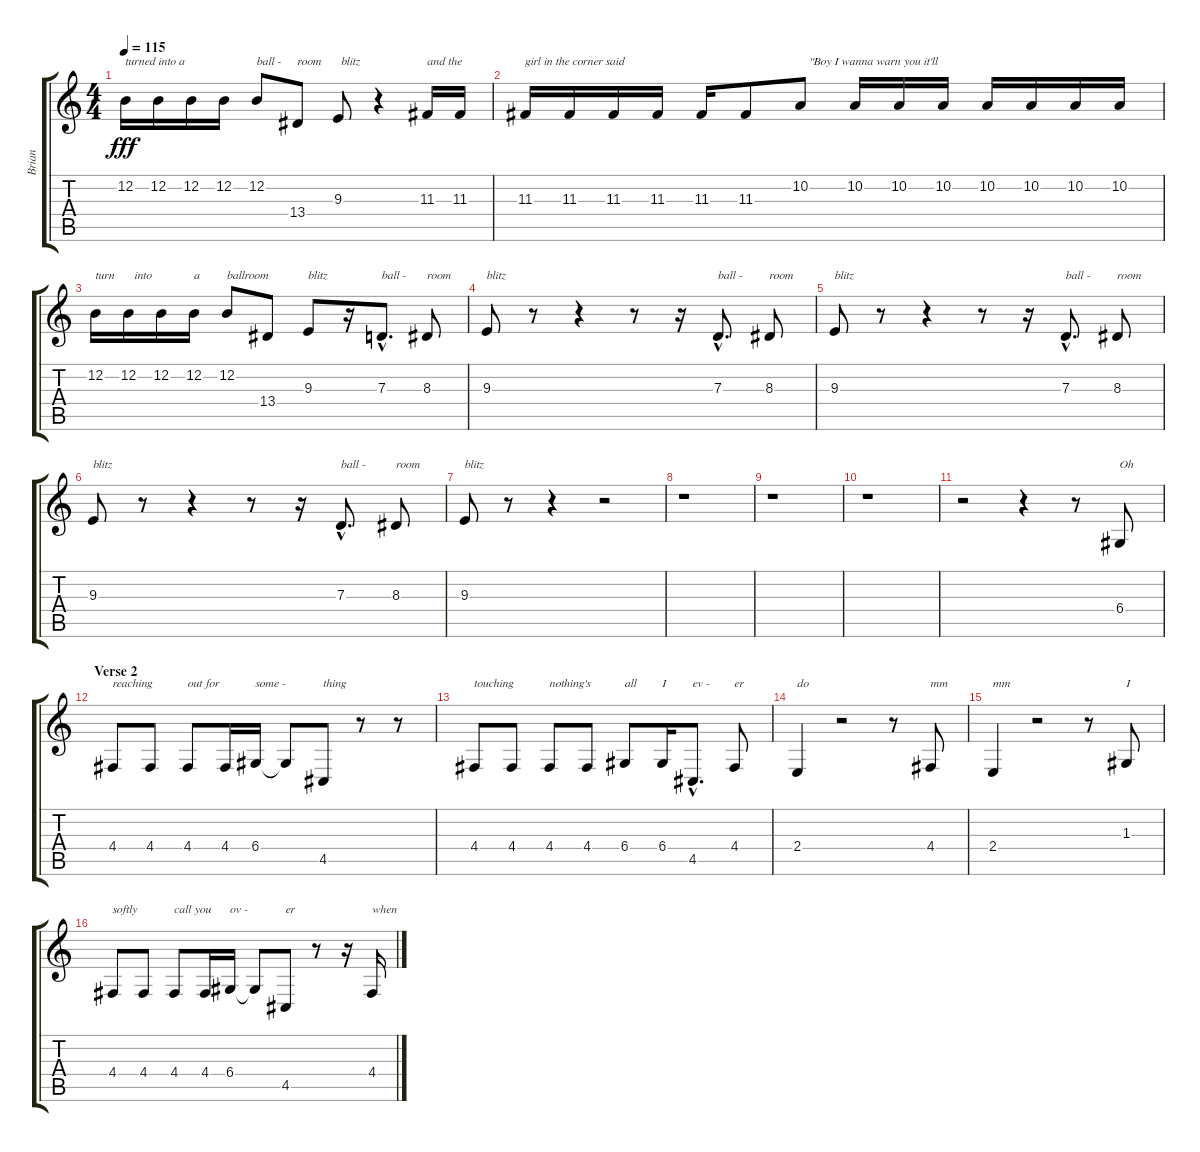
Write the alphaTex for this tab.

\track ("Brian" "Brian") {instrument lead2sawtooth}
\staff {score tabs}
\tuning (E4 B3 G3 D3 A2 E2) {hide}
\ts (4 4)
\tempo 115
\clef g2
\ks c
12.2.16{txt "turned into a" dy fff} 12.2.16{txt " "} 12.2.16{txt " "} 12.2.16{txt " "} 12.2.8{txt "ball -"} 13.4.8{txt "room"} 9.3.8{txt " blitz"} r.4 11.3.16{txt "and the"} 11.3.16{txt " "} |
11.3.16{txt "girl in the corner said"} 11.3.16{txt " "} 11.3.16{txt " "} 11.3.16{txt " "} 11.3.16{txt " "} 11.3.8{txt " "} 10.2.8{txt "   \"Boy I wanna warn you it'll"} 10.2.16{txt " "} 10.2.16{txt " "} 10.2.16{txt " "} 10.2.16{txt " "} 10.2.16{txt " "} 10.2.16{txt " "} 10.2.16{txt " "} |
12.2.16{txt "turn"} 12.2.16{txt "  into"} 12.2.16{txt " "} 12.2.16{txt "a"} 12.2.8{txt "ballroom"} 13.4.8{txt " "} 9.3.8{txt "blitz"} r.16 7.3{hac}.8{d txt "ball -"} 8.3.8{txt "room"} |
9.3.8{txt "blitz"} r.8 r.4 r.8 r.16 7.3{hac}.8{d txt "ball -"} 8.3.8{txt "room"} |
9.3.8{txt "blitz"} r.8 r.4 r.8 r.16 7.3{hac}.8{d txt "ball -"} 8.3.8{txt "room"} |
9.3.8{txt "blitz"} r.8 r.4 r.8 r.16 7.3{hac}.8{d txt "ball -"} 8.3.8{txt "room"} |
9.3.8{txt "blitz"} r.8 r.4 r.2 |
r.1 |
r.1 |
r.1 |
r.2 r.4 r.8 6.4.8{txt "Oh"} |
\section ("" "Verse 2")
4.4.8{txt "reaching"} 4.4.8{txt " "} 4.4.8{txt "out for"} 4.4.16{txt " "} 6.4.16{txt "some -"} 6.4{t}.8{txt " "} 4.5.8{txt "thing"} r.8 r.8 |
4.4.8{txt "touching"} 4.4.8{txt " "} 4.4.8{txt "nothing's"} 4.4.8{txt " "} 6.4.8{txt "all"} 6.4.16{txt "I"} 4.5{hac}.8{d txt "ev -"} 4.4.8{txt "er"} |
2.4.4{txt "do"} r.2 r.8 4.4.8{txt "mm"} |
2.4.4{txt "mm"} r.2 r.8 1.3.8{txt "I"} |
4.4.8{txt "softly"} 4.4.8{txt " "} 4.4.8{txt "call you"} 4.4.16{txt " "} 6.4.16{txt "ov -"} 6.4{t}.8{txt " "} 4.5.8{txt "er"} r.8 r.16 4.4.16{txt "when"}
